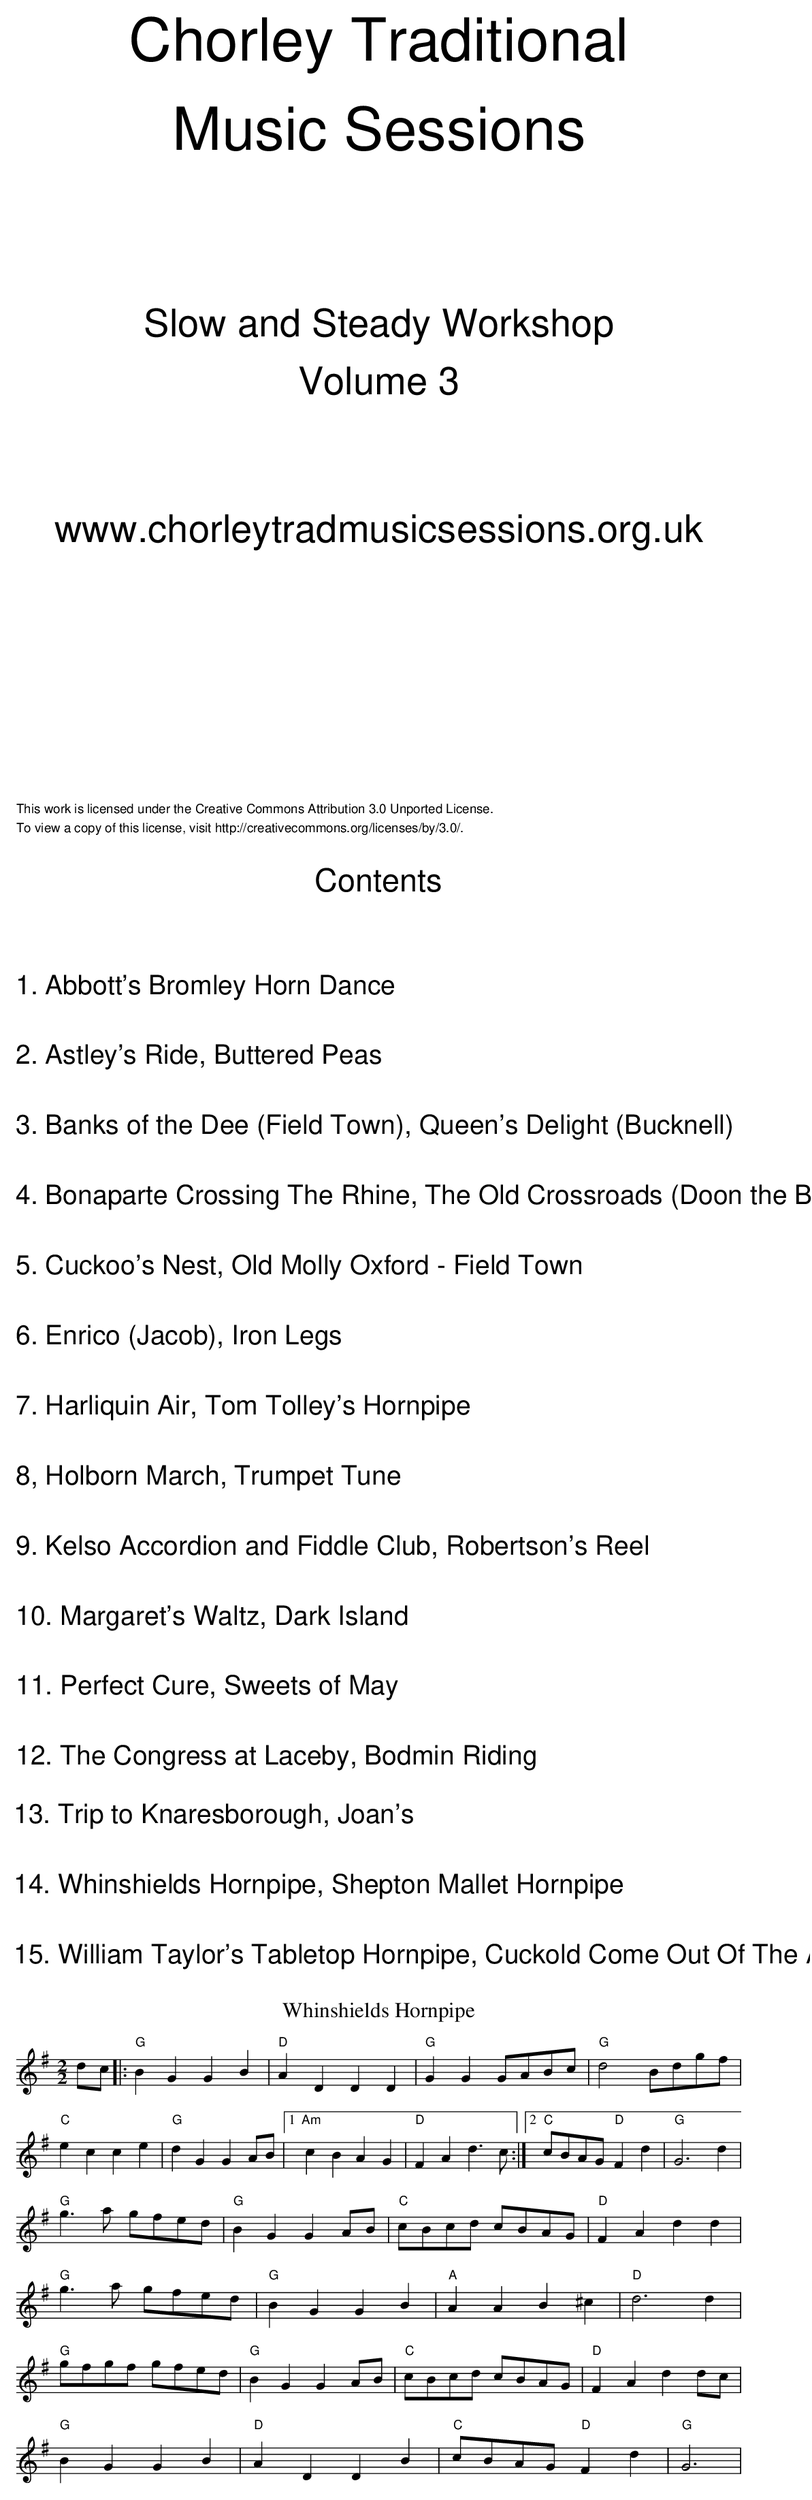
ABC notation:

X:1
T:Whinshields Hornpipe
M:2/2
L:1/8
K:G
dc|:"G"B2G2 G2B2|"D"A2D2 D2D2|"G"G2G2 GABc|"G"d4 Bdgf|
"C"e2c2 c2e2|"G"d2G2 G2AB|1"Am"c2B2 A2G2|"D"F2A2 d3c:|2"C"cBAG "D"F2d2|"G"G6 d2|
"G"g3a gfed|"G"B2G2 G2AB|"C"cBcd cBAG|"D"F2A2 d2d2|
"G"g3a gfed|"G"B2G2 G2B2|"A"A2A2 B2^c2|"D"d6 d2|
"G"gfgf gfed|"G"B2G2 G2AB|"C"cBcd cBAG|"D"F2A2 d2dc|
"G"B2G2 G2B2|"D"A2D2 D2B2|"C"cBAG "D"F2d2|"G"G6|
